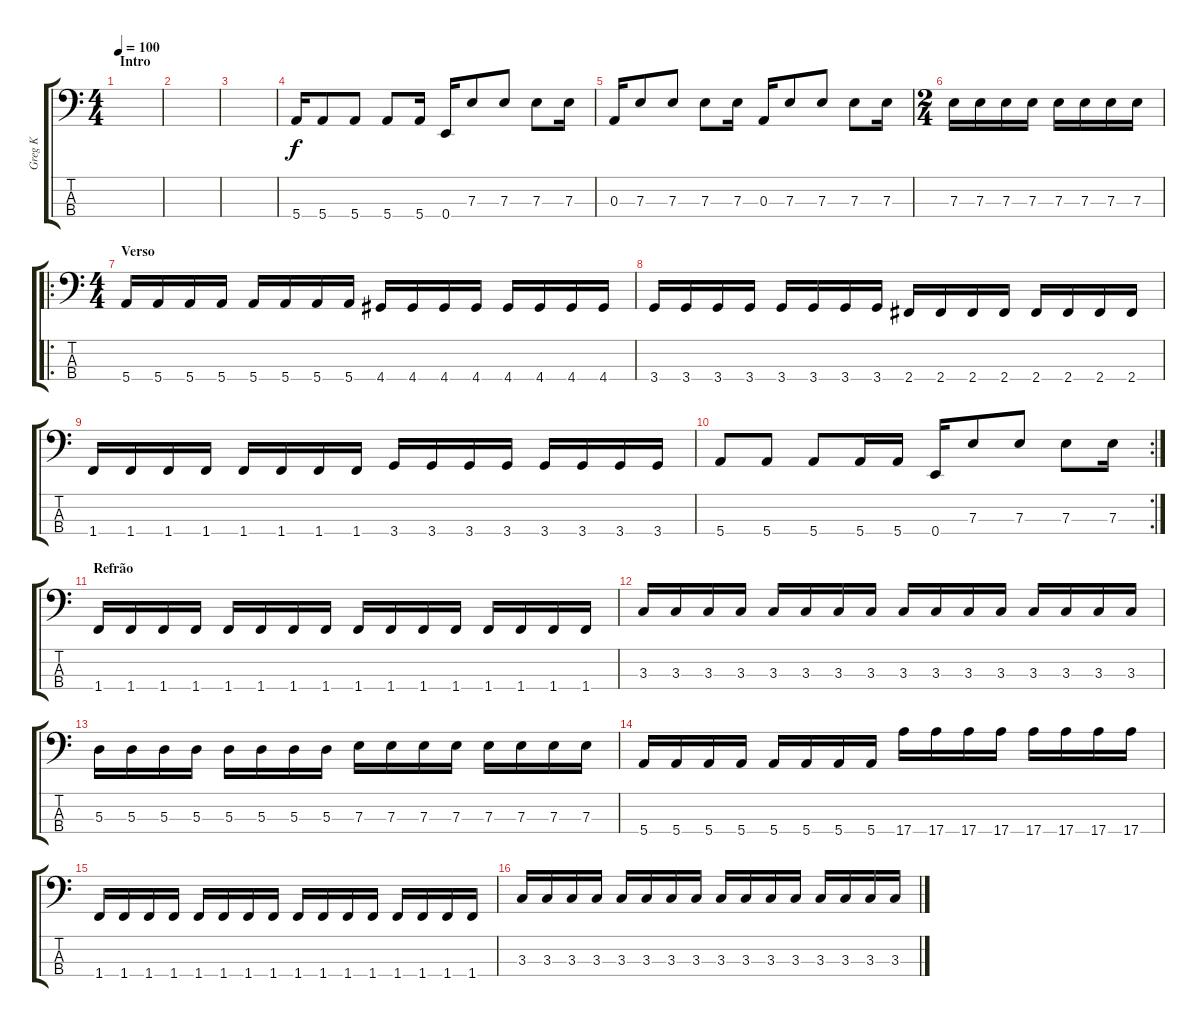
\track ("Greg K" "Greg K") {instrument electricbassfinger}
\staff {score tabs}
\tuning (G2 D2 A1 E1) {hide}
\ts (4 4)
\section ("" "Intro")
\tempo 100
\clef f4
\ks c
|
|
|
5.4.16 5.4.8 5.4.8 5.4.8 5.4.16 0.4.16 7.3.8 7.3.8 7.3.8 7.3.16 |
0.3.16 7.3.8 7.3.8 7.3.8 7.3.16 0.3.16 7.3.8 7.3.8 7.3.8 7.3.16 |
\ts (2 4)
7.3.16 7.3.16 7.3.16 7.3.16 7.3.16 7.3.16 7.3.16 7.3.16 |
\ro
\ts (4 4)
\section ("" "Verso")
5.4.16 5.4.16 5.4.16 5.4.16 5.4.16 5.4.16 5.4.16 5.4.16 4.4.16 4.4.16 4.4.16 4.4.16 4.4.16 4.4.16 4.4.16 4.4.16 |
3.4.16 3.4.16 3.4.16 3.4.16 3.4.16 3.4.16 3.4.16 3.4.16 2.4.16 2.4.16 2.4.16 2.4.16 2.4.16 2.4.16 2.4.16 2.4.16 |
1.4.16 1.4.16 1.4.16 1.4.16 1.4.16 1.4.16 1.4.16 1.4.16 3.4.16 3.4.16 3.4.16 3.4.16 3.4.16 3.4.16 3.4.16 3.4.16 |
\rc 2
5.4.8 5.4.8 5.4.8 5.4.16 5.4.16 0.4.16 7.3.8 7.3.8 7.3.8 7.3.16 |
\section ("" "Refrão")
1.4.16 1.4.16 1.4.16 1.4.16 1.4.16 1.4.16 1.4.16 1.4.16 1.4.16 1.4.16 1.4.16 1.4.16 1.4.16 1.4.16 1.4.16 1.4.16 |
3.3.16 3.3.16 3.3.16 3.3.16 3.3.16 3.3.16 3.3.16 3.3.16 3.3.16 3.3.16 3.3.16 3.3.16 3.3.16 3.3.16 3.3.16 3.3.16 |
5.3.16 5.3.16 5.3.16 5.3.16 5.3.16 5.3.16 5.3.16 5.3.16 7.3.16 7.3.16 7.3.16 7.3.16 7.3.16 7.3.16 7.3.16 7.3.16 |
5.4.16 5.4.16 5.4.16 5.4.16 5.4.16 5.4.16 5.4.16 5.4.16 17.4.16 17.4.16 17.4.16 17.4.16 17.4.16 17.4.16 17.4.16 17.4.16 |
1.4.16 1.4.16 1.4.16 1.4.16 1.4.16 1.4.16 1.4.16 1.4.16 1.4.16 1.4.16 1.4.16 1.4.16 1.4.16 1.4.16 1.4.16 1.4.16 |
3.3.16 3.3.16 3.3.16 3.3.16 3.3.16 3.3.16 3.3.16 3.3.16 3.3.16 3.3.16 3.3.16 3.3.16 3.3.16 3.3.16 3.3.16 3.3.16
